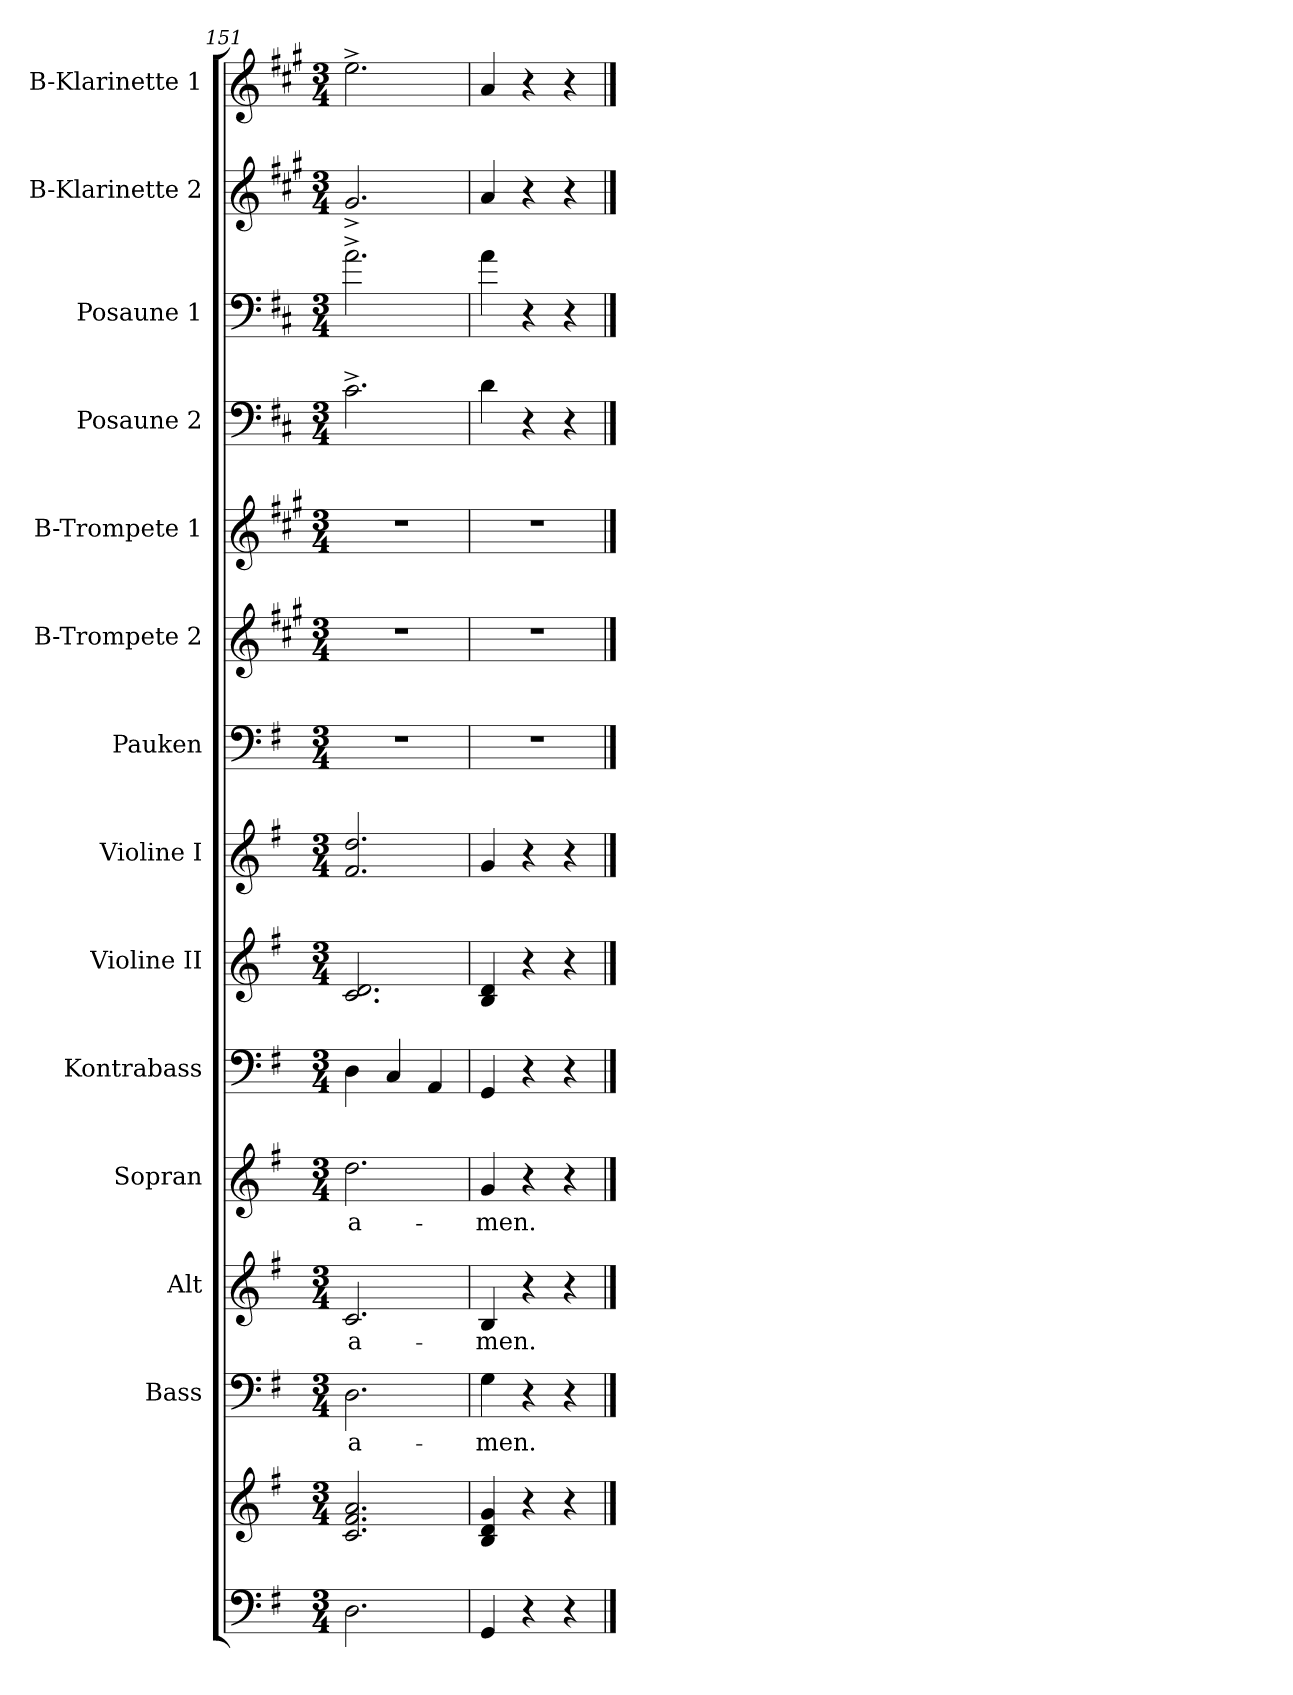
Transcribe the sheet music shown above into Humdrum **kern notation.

**kern	**kern	**kern	**text	**kern	**text	**kern	**text	**kern	**kern	**kern	**kern	**kern	**kern	**kern	**kern	**kern	**kern
*part14	*part14	*part13	*part13	*part12	*part12	*part11	*part11	*part10	*part9	*part8	*part7	*part6	*part5	*part4	*part3	*part2	*part1
*staff15	*staff14	*staff13	*staff13	*staff12	*staff12	*staff11	*staff11	*staff10	*staff9	*staff8	*staff7	*staff6	*staff5	*staff4	*staff3	*staff2	*staff1
*	*	*I"Bass	*	*I"Alt	*	*I"Sopran	*	*I"Kontrabass	*I"Violine II	*I"Violine I	*I"Pauken	*I"B-Trompete 2	*I"B-Trompete 1	*I"Posaune 2	*I"Posaune 1	*I"B-Klarinette 2	*I"B-Klarinette 1
*	*	*I'B.	*	*I'A.	*	*I'S.	*	*I'Kb.	*I'Vl. II	*I'Vl. I	*I'Pk.	*I'B Trp. 2	*I'B Trp. 1	*I'Pos. 2	*I'Pos. 1	*I'B Kl. 2	*I'B Kl. 1
*clefF4	*clefG2	*clefF4	*	*clefG2	*	*clefG2	*	*clefF4	*clefG2	*clefG2	*clefF4	*clefG2	*clefG2	*clefF4	*clefF4	*clefG2	*clefG2
*	*	*	*	*	*	*	*	*ITrd7c12	*	*	*	*ITrd1c2	*ITrd1c2	*ITrd4c7	*ITrd4c7	*ITrd1c2	*ITrd1c2
*k[f#]	*k[f#]	*k[f#]	*	*k[f#]	*	*k[f#]	*	*k[f#]	*k[f#]	*k[f#]	*k[f#]	*k[f#]	*k[f#]	*k[f#]	*k[f#]	*k[f#]	*k[f#]
*G:	*G:	*G:	*	*G:	*	*G:	*	*G:	*G:	*G:	*G:	*G:	*G:	*G:	*G:	*G:	*G:
*M3/4	*M3/4	*M3/4	*	*M3/4	*	*M3/4	*	*M3/4	*M3/4	*M3/4	*M3/4	*M3/4	*M3/4	*M3/4	*M3/4	*M3/4	*M3/4
=151	=151	=151	=151	=151	=151	=151	=151	=151	=151	=151	=151	=151	=151	=151	=151	=151	=151
!	!	!	!LO:LY:b	!	!LO:LY:b	!	!LO:LY:b	!	!	!	!	!	!	!	!	!	!
2.D\	2.c/ 2.f#/ 2.a/	2.D\	a-	2.c/	a-	2.dd\	a-	4DD\	2.c/ 2.d/	2.f#/ 2.dd/	2.r	2.r	2.r	2.F#^>\	2.d^>\	2.f#^</	2.dd^>\
.	.	.	.	.	.	.	.	4CC/	.	.	.	.	.	.	.	.	.
.	.	.	.	.	.	.	.	4AAA/	.	.	.	.	.	.	.	.	.
=152	=152	=152	=152	=152	=152	=152	=152	=152	=152	=152	=152	=152	=152	=152	=152	=152	=152
!	!	!	!LO:LY:b	!	!LO:LY:b	!	!LO:LY:b	!	!	!	!	!	!	!	!	!	!
4GG/	4B/ 4d/ 4g/	4G\	-men.	4B/	-men.	4g/	-men.	4GGG/	4B/ 4d/	4g/	2.r	2.r	2.r	4G\	4d\	4g/	4g/
4r	4r	4r	.	4r	.	4r	.	4r	4r	4r	.	.	.	4r	4r	4r	4r
4r	4r	4r	.	4r	.	4r	.	4r	4r	4r	.	.	.	4r	4r	4r	4r
==	==	==	==	==	==	==	==	==	==	==	==	==	==	==	==	==	==
*-	*-	*-	*-	*-	*-	*-	*-	*-	*-	*-	*-	*-	*-	*-	*-	*-	*-
